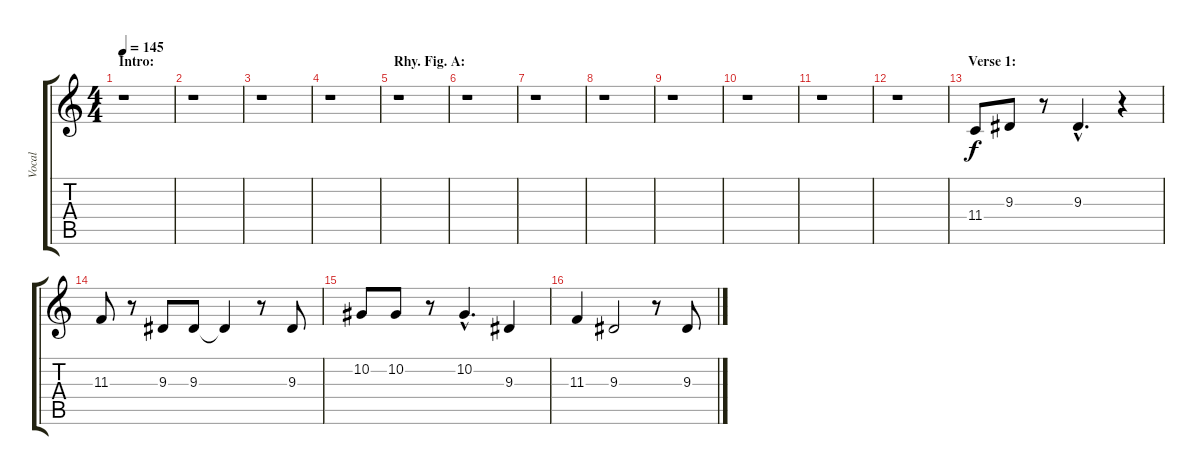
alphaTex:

\track ("Vocal" "Vocal") {instrument oboe}
\staff {score tabs}
\tuning (Eb4 Bb3 Gb3 Db3 Ab2 Eb2) {hide}
\ts (4 4)
\section ("" "Intro:")
\tempo 145
\clef g2
\ks c
r.1{dy f instrument oboe} |
r.1 |
r.1 |
r.1 |
\section ("" "Rhy. Fig. A:")
r.1 |
r.1 |
r.1 |
r.1 |
r.1 |
r.1 |
r.1 |
r.1 |
\section ("" "Verse 1:")
11.4.8 9.3.8 r.8 9.3{hac}.4{d} r.4 |
11.3.8 r.8 9.3.8 9.3.8 9.3{t}.4 r.8 9.3.8 |
10.2.8 10.2.8 r.8 10.2{hac}.4{d} 9.3.4 |
11.3.4 9.3.2 r.8 9.3.8
